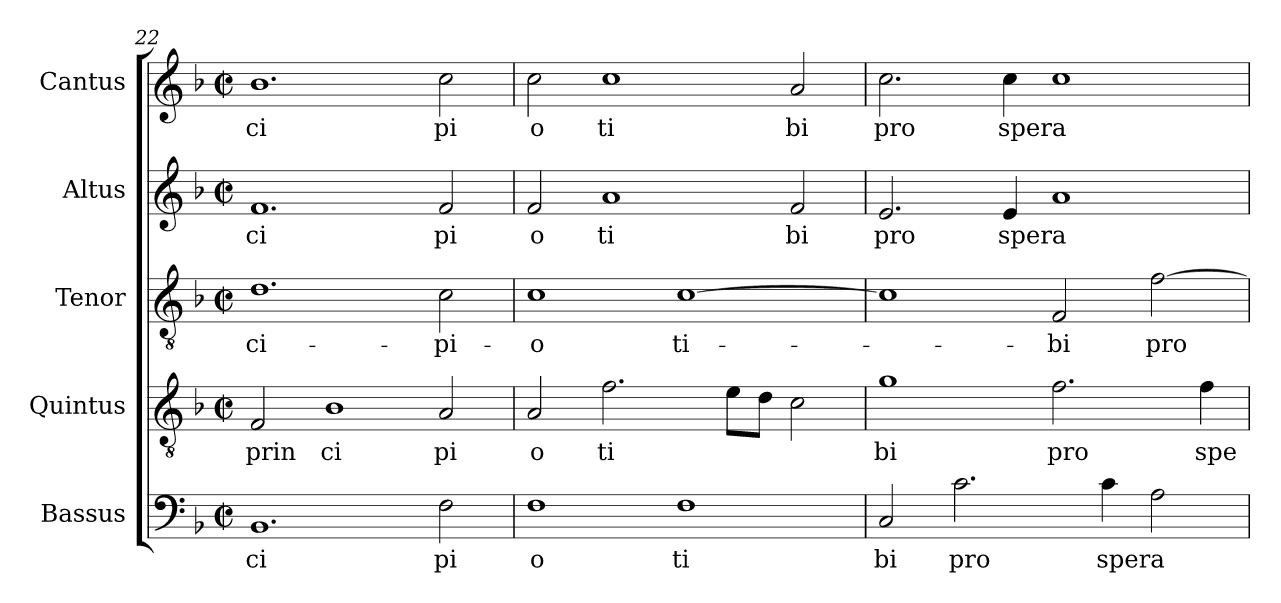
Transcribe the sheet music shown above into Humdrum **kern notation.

**kern	**text	**kern	**text	**kern	**text	**kern	**text	**kern	**text
*part5	*part5	*part4	*part4	*part3	*part3	*part2	*part2	*part1	*part1
*staff5	*staff5	*staff4	*staff4	*staff3	*staff3	*staff2	*staff2	*staff1	*staff1
*I"Bassus	*	*I"Quintus	*	*I"Tenor	*	*I"Altus	*	*I"Cantus	*
*clefF4	*	*clefGv2	*	*clefGv2	*	*clefG2	*	*clefG2	*
*k[b-]	*	*k[b-]	*	*k[b-]	*	*k[b-]	*	*k[b-]	*
*F:	*	*F:	*	*F:	*	*F:	*	*F:	*
*M2/2	*	*M2/2	*	*M2/2	*	*M2/2	*	*M2/2	*
*met(c|)	*	*met(c|)	*	*met(c|)	*	*met(c|)	*	*met(c|)	*
=22	=22	=22	=22	=22	=22	=22	=22	=22	=22
!	!LO:LY:b:cj	!	!LO:LY:b:cj	!	!LO:LY:b:cj	!	!LO:LY:b:cj	!	!LO:LY:b:cj
1.BB-	ci	2F/	prin	1.d	-ci-	1.f	ci	1.b-	ci
!	!	!	!LO:LY:b:cj	!	!	!	!	!	!
.	.	1B-	ci	.	.	.	.	.	.
!	!LO:LY:b:cj	!	!LO:LY:b:cj	!	!LO:LY:b:cj	!	!LO:LY:b:cj	!	!LO:LY:b:cj
2F\	pi	2A/	pi	2c\	-pi-	2f/	pi	2cc\	pi
=23	=23	=23	=23	=23	=23	=23	=23	=23	=23
!	!LO:LY:b:cj	!	!LO:LY:b:cj	!	!LO:LY:b:cj	!	!LO:LY:b:cj	!	!LO:LY:b:cj
1F	o	2A/	o	1c	-o	2f/	o	2cc\	o
!	!	!	!LO:LY:b:cj	!	!	!	!LO:LY:b:cj	!	!LO:LY:b:cj
.	.	2.f\	ti	.	.	1a	ti	1cc	ti
!	!LO:LY:b:cj	!	!	!	!LO:LY:b:cj	!	!	!	!
1F	ti	.	.	[>1c	ti-	.	.	.	.
.	.	8e\L	.	.	.	.	.	.	.
.	.	8d\J	.	.	.	.	.	.	.
!	!	!	!	!	!	!	!LO:LY:b:cj	!	!LO:LY:b:cj
.	.	2c\	.	.	.	2f/	bi	2a/	bi
=24	=24	=24	=24	=24	=24	=24	=24	=24	=24
!	!LO:LY:b:cj	!	!LO:LY:b:cj	!	!	!	!LO:LY:b:cj	!	!LO:LY:b:cj
2C/	bi	1g	bi	1c]	.	2.e/	pro	2.cc\	pro
!	!LO:LY:b:cj	!	!	!	!	!	!	!	!
2.c\	pro	.	.	.	.	.	.	.	.
!	!	!	!	!	!	!	!LO:LY:b:cj	!	!LO:LY:b:cj
.	.	.	.	.	.	4e/	spera	4cc\	spera
!	!	!	!LO:LY:b:cj	!	!LO:LY:b:cj	!	!	!	!
.	.	2.f\	pro	2F/	-bi	1a	.	1cc	.
!	!LO:LY:b:cj	!	!	!	!	!	!	!	!
4c\	spera	.	.	.	.	.	.	.	.
!	!	!	!	!	!LO:LY:b	!	!	!	!
2A\	.	.	.	[>2f\	pro-	.	.	.	.
!	!	!	!LO:LY:b:cj	!	!	!	!	!	!
.	.	4f\	spe	.	.	.	.	.	.
=	=	=	=	=	=	=	=	=	=
*-	*-	*-	*-	*-	*-	*-	*-	*-	*-
